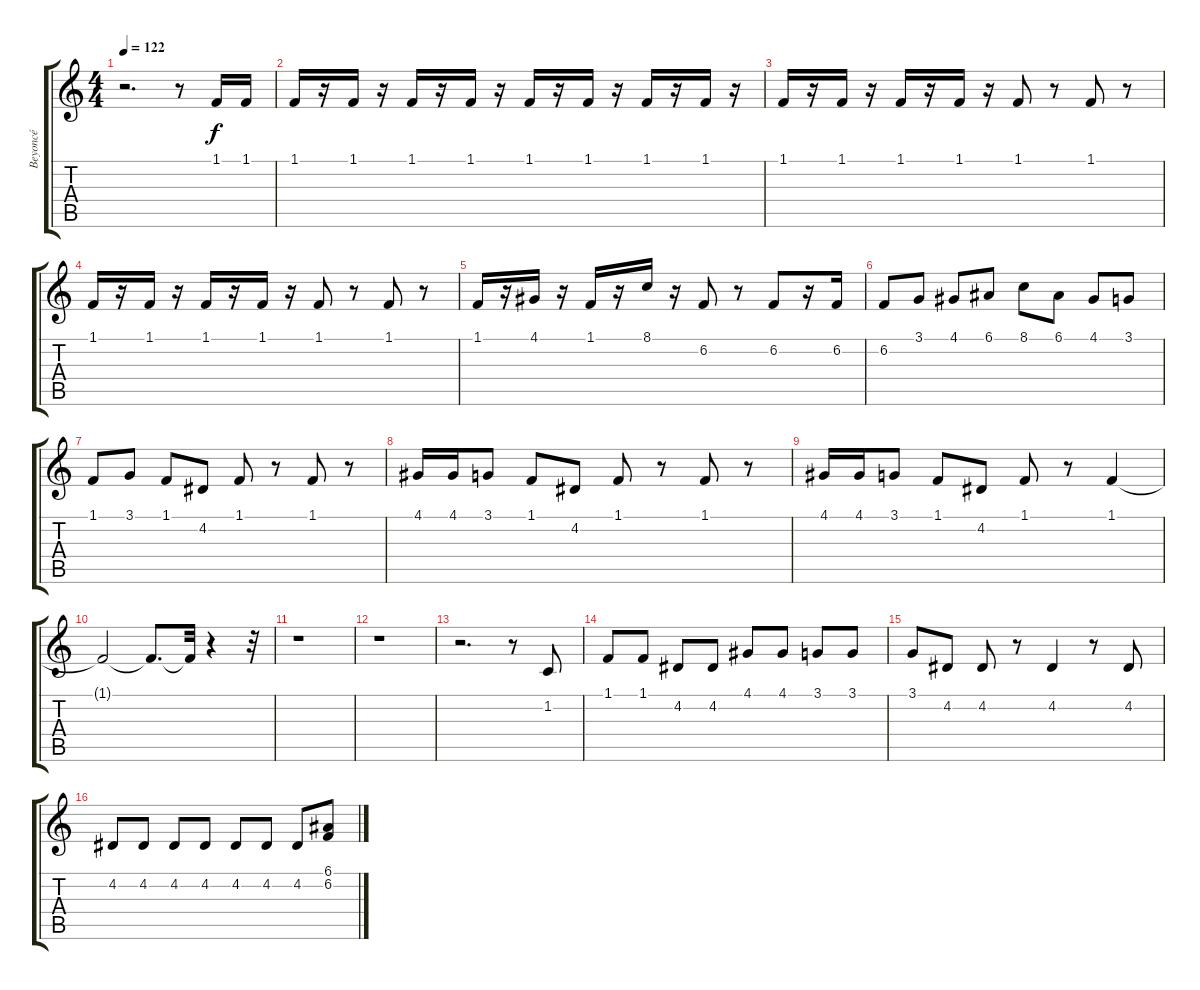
\track ("Beyoncé" "Beyoncé") {instrument altosax}
\staff {score tabs}
\tuning (E4 B3 G3 D3 A2 E2) {hide}
\ts (4 4)
\tempo 122
\clef g2
\ks c
r.2{d dy f} r.8 1.1.16 1.1.16 |
1.1.16 r.16 1.1.16 r.16 1.1.16 r.16 1.1.16 r.16 1.1.16 r.16 1.1.16 r.16 1.1.16 r.16 1.1.16 r.16 |
1.1.16 r.16 1.1.16 r.16 1.1.16 r.16 1.1.16 r.16 1.1.8 r.8 1.1.8 r.8 |
1.1.16 r.16 1.1.16 r.16 1.1.16 r.16 1.1.16 r.16 1.1.8 r.8 1.1.8 r.8 |
1.1.16 r.16 4.1.16 r.16 1.1.16 r.16 8.1.16 r.16 6.2.8 r.8 6.2.8 r.16 6.2.16 |
6.2.8 3.1.8 4.1.8 6.1.8 8.1.8 6.1.8 4.1.8 3.1.8 |
1.1.8 3.1.8 1.1.8 4.2.8 1.1.8 r.8 1.1.8 r.8 |
4.1.16 4.1.16 3.1.8 1.1.8 4.2.8 1.1.8 r.8 1.1.8 r.8 |
4.1.16 4.1.16 3.1.8 1.1.8 4.2.8 1.1.8 r.8 1.1.4 |
1.1{t}.2 1.1{t}.8{d} 1.1{t}.32 r.4 r.32 |
r.1 |
r.1 |
r.2{d} r.8 1.2.8{volume 14} |
1.1.8 1.1.8 4.2.8 4.2.8 4.1.8 4.1.8 3.1.8 3.1.8 |
3.1.8 4.2.8 4.2.8 r.8 4.2.4 r.8 4.2.8 |
4.2.8 4.2.8 4.2.8 4.2.8 4.2.8 4.2.8 4.2.8 (6.1 6.2).8
